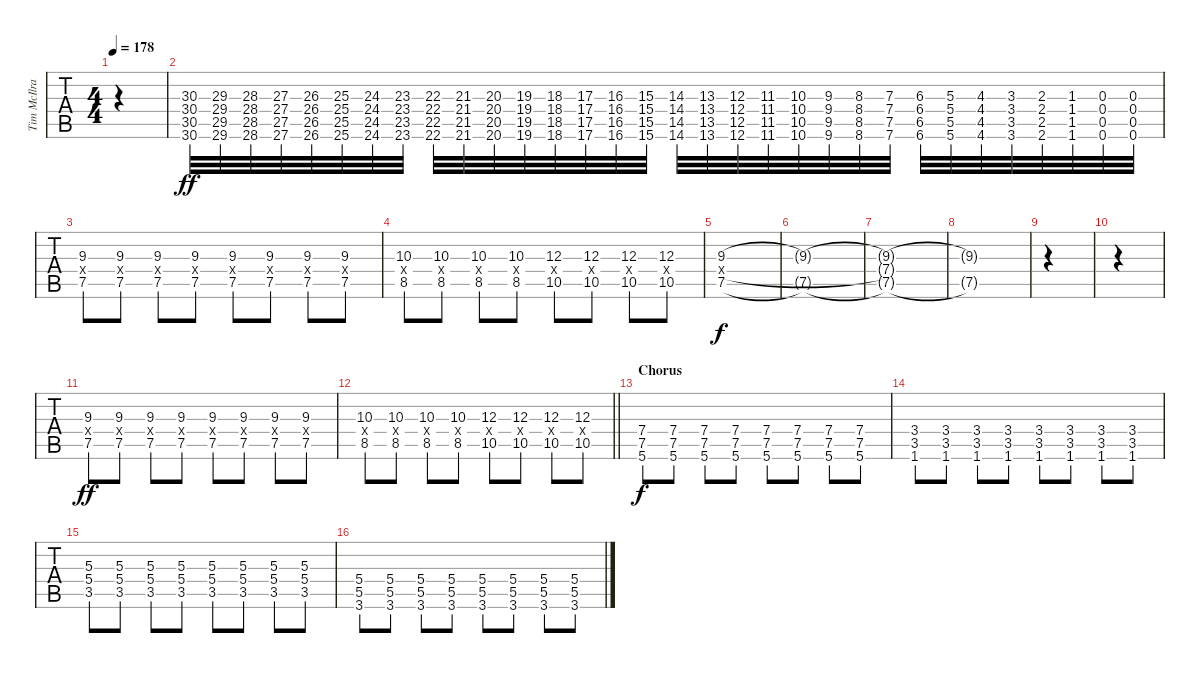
\track ("Tim McIlrath - Guitar Two" "Tim McIlra") {instrument distortionguitar}
\staff {tabs}
\tuning (Eb4 Bb3 Gb3 Db3 Ab2 Eb2) {hide}
\ts (4 4)
\tempo 178
\clef g2
\ks c
|
(30.3 30.4 30.5 30.6).32{dy ff} (29.3 29.4 29.5 29.6).32 (28.3 28.4 28.5 28.6).32 (27.3 27.4 27.5 27.6).32 (26.3 26.4 26.5 26.6).32 (25.3 25.4 25.5 25.6).32 (24.3 24.4 24.5 24.6).32 (23.3 23.4 23.5 23.6).32 (22.3 22.4 22.5 22.6).32 (21.3 21.4 21.5 21.6).32 (20.3 20.4 20.5 20.6).32 (19.3 19.4 19.5 19.6).32 (18.3 18.4 18.5 18.6).32 (17.3 17.4 17.5 17.6).32 (16.3 16.4 16.5 16.6).32 (15.3 15.4 15.5 15.6).32 (14.3 14.4 14.5 14.6).32 (13.3 13.4 13.5 13.6).32 (12.3 12.4 12.5 12.6).32 (11.3 11.4 11.5 11.6).32 (10.3 10.4 10.5 10.6).32 (9.3 9.4 9.5 9.6).32 (8.3 8.4 8.5 8.6).32 (7.3 7.4 7.5 7.6).32 (6.3 6.4 6.5 6.6).32 (5.3 5.4 5.5 5.6).32 (4.3 4.4 4.5 4.6).32 (3.3 3.4 3.5 3.6).32 (2.3 2.4 2.5 2.6).32 (1.3 1.4 1.5 1.6).32 (0.3 0.4 0.5 0.6).32 (0.3 0.4 0.5 0.6).32 |
(9.3 7.4{x} 7.5).8 (9.3 7.4{x} 7.5).8 (9.3 7.4{x} 7.5).8 (9.3 7.4{x} 7.5).8 (9.3 7.4{x} 7.5).8 (9.3 7.4{x} 7.5).8 (9.3 7.4{x} 7.5).8 (9.3 7.4{x} 7.5).8 |
(10.3 8.4{x} 8.5).8 (10.3 8.4{x} 8.5).8 (10.3 8.4{x} 8.5).8 (10.3 8.4{x} 8.5).8 (12.3 10.4{x} 10.5).8 (12.3 10.4{x} 10.5).8 (12.3 10.4{x} 10.5).8 (12.3 10.4{x} 10.5).8 |
(9.3 7.4{x} 7.5).1{dy f} |
(9.3{t} 7.5{t}).1 |
(9.3{t} 7.4{t} 7.5{t}).1{volume 0} |
(9.3{t} 7.5{t}).1 |
|
|
(9.3 7.4{x} 7.5).8{dy ff volume 14} (9.3 7.4{x} 7.5).8 (9.3 7.4{x} 7.5).8 (9.3 7.4{x} 7.5).8 (9.3 7.4{x} 7.5).8 (9.3 7.4{x} 7.5).8 (9.3 7.4{x} 7.5).8 (9.3 7.4{x} 7.5).8 |
\barLineRight lightlight
(10.3 8.4{x} 8.5).8 (10.3 8.4{x} 8.5).8 (10.3 8.4{x} 8.5).8 (10.3 8.4{x} 8.5).8 (12.3 10.4{x} 10.5).8 (12.3 10.4{x} 10.5).8 (12.3 10.4{x} 10.5).8 (12.3 10.4{x} 10.5).8 |
\section ("" "Chorus")
(7.4 7.5 5.6).8{dy f} (7.4 7.5 5.6).8 (7.4 7.5 5.6).8 (7.4 7.5 5.6).8 (7.4 7.5 5.6).8 (7.4 7.5 5.6).8 (7.4 7.5 5.6).8 (7.4 7.5 5.6).8 |
(3.4 3.5 1.6).8 (3.4 3.5 1.6).8 (3.4 3.5 1.6).8 (3.4 3.5 1.6).8 (3.4 3.5 1.6).8 (3.4 3.5 1.6).8 (3.4 3.5 1.6).8 (3.4 3.5 1.6).8 |
(5.3 5.4 3.5).8 (5.3 5.4 3.5).8 (5.3 5.4 3.5).8 (5.3 5.4 3.5).8 (5.3 5.4 3.5).8 (5.3 5.4 3.5).8 (5.3 5.4 3.5).8 (5.3 5.4 3.5).8 |
(5.4 5.5 3.6).8 (5.4 5.5 3.6).8 (5.4 5.5 3.6).8 (5.4 5.5 3.6).8 (5.4 5.5 3.6).8 (5.4 5.5 3.6).8 (5.4 5.5 3.6).8 (5.4 5.5 3.6).8
